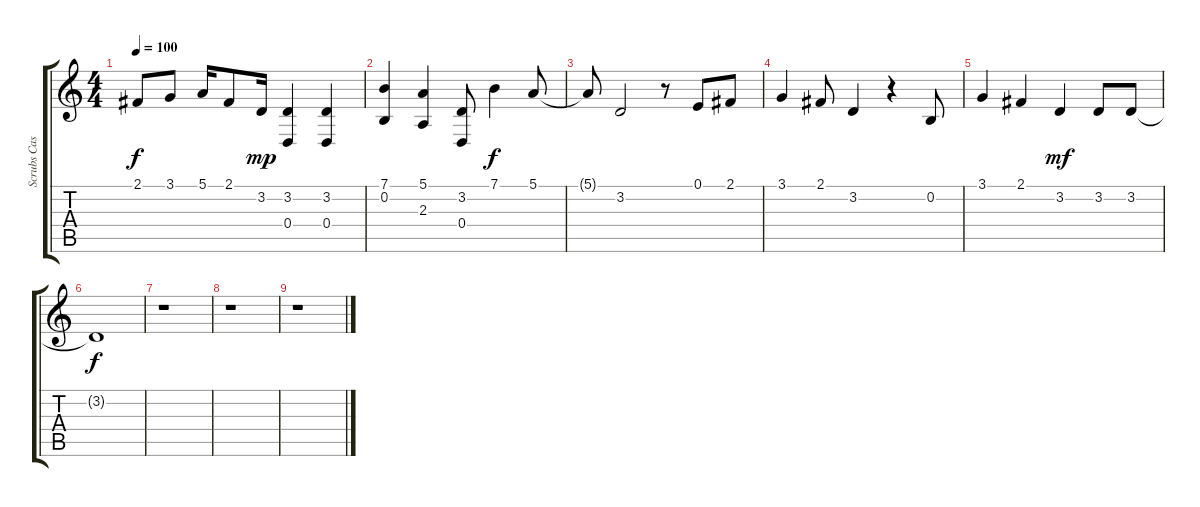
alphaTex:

\track ("Scrubs Cast 2" "Scrubs Cas") {instrument stringensemble1}
\staff {score tabs}
\tuning (E4 B3 G3 D3 A2 E2) {hide}
\ts (4 4)
\tempo 100
\clef g2
\ks c
2.1.8{dy f} 3.1.8 5.1.16 2.1.8 3.2.16{dy mp} (3.2 0.4).4 (3.2 0.4).4 |
(7.1 0.2).4 (5.1 2.3).4 (3.2 0.4).8 7.1.4{dy f} 5.1.8 |
5.1{t}.8 3.2.2 r.8 0.1.8 2.1.8 |
3.1.4 2.1.8 3.2.4 r.4 0.2.8 |
3.1.4 2.1.4 3.2.4{dy mf} 3.2.8 3.2.8 |
3.2{t}.1{dy f} |
r.1 |
r.1 |
r.1
